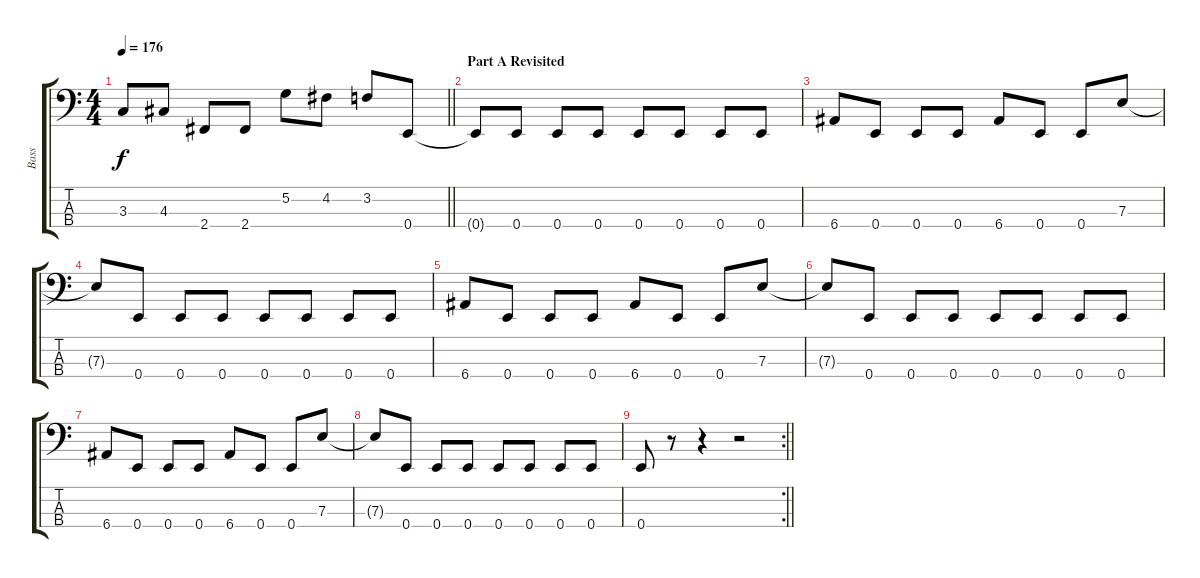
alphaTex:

\track ("Bass" "Bass") {instrument electricbassfinger}
\staff {score tabs}
\tuning (G2 D2 A1 E1) {hide}
\ts (4 4)
\tempo 176
\clef f4
\barLineRight lightlight
\ks c
3.3.8{dy f} 4.3.8 2.4.8 2.4.8 5.2.8 4.2.8 3.2.8 0.4.8 |
\section ("" "Part A Revisited")
0.4{t}.8 0.4.8 0.4.8 0.4.8 0.4.8 0.4.8 0.4.8 0.4.8 |
6.4.8 0.4.8 0.4.8 0.4.8 6.4.8 0.4.8 0.4.8 7.3.8 |
7.3{t}.8 0.4.8 0.4.8 0.4.8 0.4.8 0.4.8 0.4.8 0.4.8 |
6.4.8 0.4.8 0.4.8 0.4.8 6.4.8 0.4.8 0.4.8 7.3.8 |
7.3{t}.8 0.4.8 0.4.8 0.4.8 0.4.8 0.4.8 0.4.8 0.4.8 |
6.4.8 0.4.8 0.4.8 0.4.8 6.4.8 0.4.8 0.4.8 7.3.8 |
7.3{t}.8 0.4.8 0.4.8 0.4.8 0.4.8 0.4.8 0.4.8 0.4.8 |
\rc 2
\barLineRight lightlight
0.4.8 r.8 r.4 r.2
